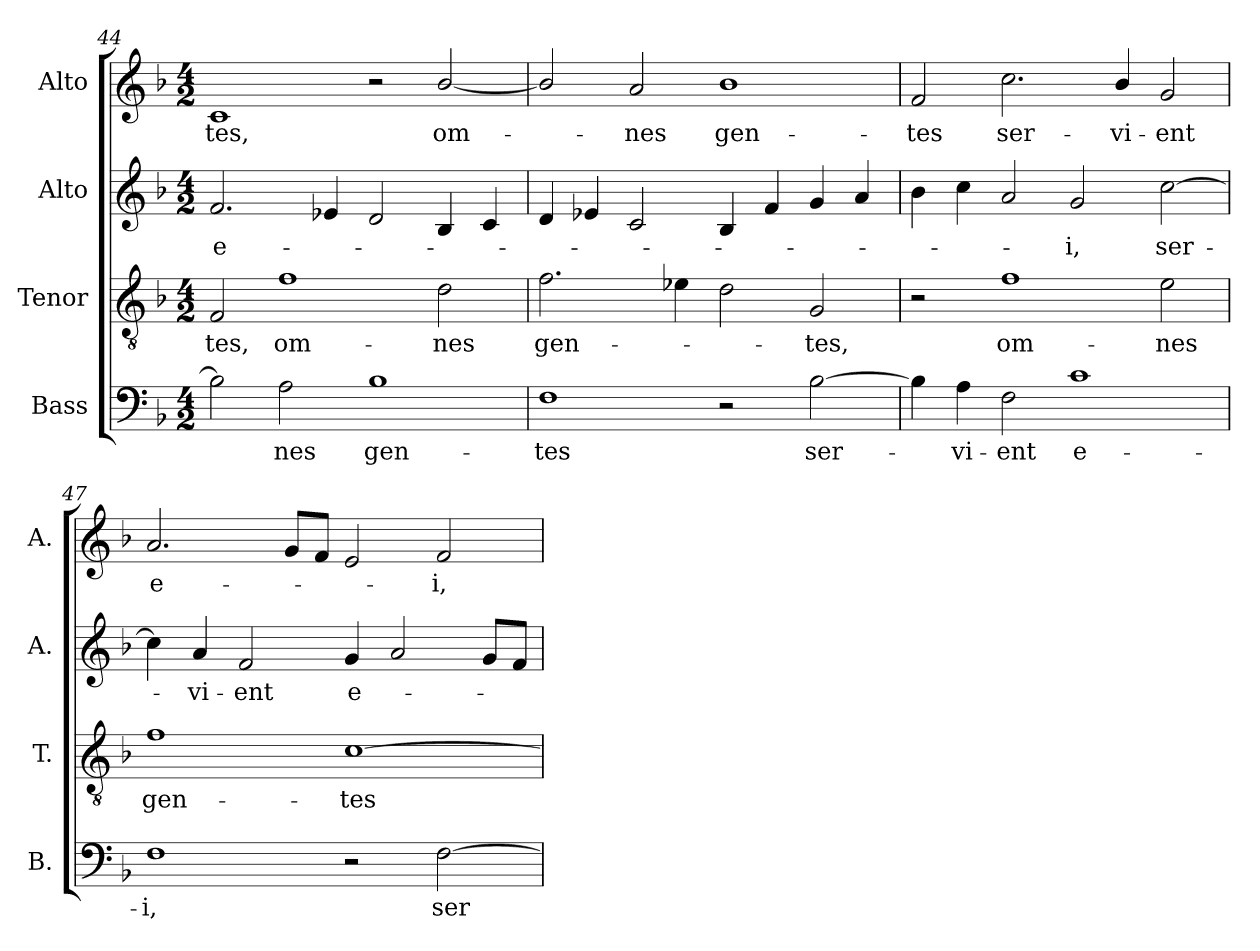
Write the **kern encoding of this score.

**kern	**text	**kern	**text	**kern	**text	**kern	**text
*part4	*part4	*part3	*part3	*part2	*part2	*part1	*part1
*staff4	*staff4	*staff3	*staff3	*staff2	*staff2	*staff1	*staff1
*I"Bass	*	*I"Tenor	*	*I"Alto	*	*I"Alto	*
*I'B.	*	*I'T.	*	*I'A.	*	*I'A.	*
*clefF4	*	*clefGv2	*	*clefG2	*	*clefG2	*
*	*	*ITrd7c12	*	*	*	*	*
*k[b-]	*	*k[b-]	*	*k[b-]	*	*k[b-]	*
*F:	*	*F:	*	*F:	*	*F:	*
*M4/2	*	*M4/2	*	*M4/2	*	*M4/2	*
=44	=44	=44	=44	=44	=44	=44	=44
!	!	!	!LO:LY:b:color=#000000	!	!	!	!
!	!	!	!	!	!LO:LY:b:color=#000000	!	!
!	!	!	!	!	!	!	!LO:LY:b:color=#000000
2B-i\]	.	2FFi/	-tes,	2.fi/	e-	1ci	-tes,
!	!LO:LY:b:color=#000000	!	!	!	!	!	!
!	!	!	!LO:LY:b:color=#000000	!	!	!	!
2Ai\	-nes	1Fi	om-	.	.	.	.
.	.	.	.	4e-Xi/	.	.	.
!	!LO:LY:b:color=#000000	!	!	!	!	!	!
1B-i	gen-	.	.	2di/	.	2r	.
!	!	!	!LO:LY:b:color=#000000	!	!	!	!
!	!	!	!	!	!	!	!LO:LY:b:color=#000000
.	.	2Di\	-nes	4B-i/	.	[2b-i/	om-
.	.	.	.	4ci/	.	.	.
=45	=45	=45	=45	=45	=45	=45	=45
!	!LO:LY:b:color=#000000	!	!	!	!	!	!
!	!	!	!LO:LY:b:color=#000000	!	!	!	!
1Fi	-tes	2.Fi\	gen-	4di/	.	2b-i/]	.
.	.	.	.	4e-Xi/	.	.	.
!	!	!	!	!	!	!	!LO:LY:b:color=#000000
.	.	.	.	2ci/	.	2ai/	-nes
.	.	4E-Xi\	.	.	.	.	.
!	!	!	!	!	!	!	!LO:LY:b:color=#000000
2r	.	2Di\	.	4B-i/	.	1b-i	gen-
.	.	.	.	4fi/	.	.	.
!	!LO:LY:b:color=#000000	!	!	!	!	!	!
!	!	!	!LO:LY:b:color=#000000	!	!	!	!
[2B-i\	ser-	2GGi/	-tes,	4gi/	.	.	.
.	.	.	.	4ai/	.	.	.
!!LO:LB:g=z
=46	=46	=46	=46	=46	=46	=46	=46
!	!	!	!	!	!	!	!LO:LY:b:color=#000000
4B-i\]	.	2r	.	4b-i\	.	2fi/	-tes
!	!LO:LY:b:color=#000000	!	!	!	!	!	!
4Ai\	-vi-	.	.	4cci\	.	.	.
!	!LO:LY:b:color=#000000	!	!	!	!	!	!
!	!	!	!LO:LY:b:color=#000000	!	!	!	!
!	!	!	!	!	!	!	!LO:LY:b:color=#000000
2Fi\	-ent	1Fi	om-	2ai/	.	2.cci\	ser-
!	!LO:LY:b:color=#000000	!	!	!	!	!	!
!	!	!	!	!	!LO:LY:b:color=#000000	!	!
1ci	e-	.	.	2gi/	-i,	.	.
!	!	!	!	!	!	!	!LO:LY:b:color=#000000
.	.	.	.	.	.	4b-i/	-vi-
!	!	!	!LO:LY:b:color=#000000	!	!	!	!
!	!	!	!	!	!LO:LY:b:color=#000000	!	!
!	!	!	!	!	!	!	!LO:LY:b:color=#000000
.	.	2Ei\	-nes	[2cci\	ser-	2gi/	-ent
=47	=47	=47	=47	=47	=47	=47	=47
!	!LO:LY:b:color=#000000	!	!	!	!	!	!
!	!	!	!LO:LY:b:color=#000000	!	!	!	!
!	!	!	!	!	!	!	!LO:LY:b:color=#000000
1Fi	-i,	1Fi	gen-	4cci\]	.	2.ai/	e-
!	!	!	!	!	!LO:LY:b:color=#000000	!	!
.	.	.	.	4ai/	-vi-	.	.
!	!	!	!	!	!LO:LY:b:color=#000000	!	!
.	.	.	.	2fi/	-ent	.	.
.	.	.	.	.	.	8gi/L	.
.	.	.	.	.	.	8fi/J	.
!	!	!	!LO:LY:b:color=#000000	!	!	!	!
!	!	!	!	!	!LO:LY:b:color=#000000	!	!
2r	.	[1Ci	-tes	4gi/	e-	2ei/	.
.	.	.	.	2ai/	.	.	.
!	!LO:LY:b:color=#000000	!	!	!	!	!	!
!	!	!	!	!	!	!	!LO:LY:b:color=#000000
[2Fi\	ser-	.	.	.	.	2fi/	-i,
.	.	.	.	8gi/L	.	.	.
.	.	.	.	8fi/J	.	.	.
=	=	=	=	=	=	=	=
*-	*-	*-	*-	*-	*-	*-	*-
